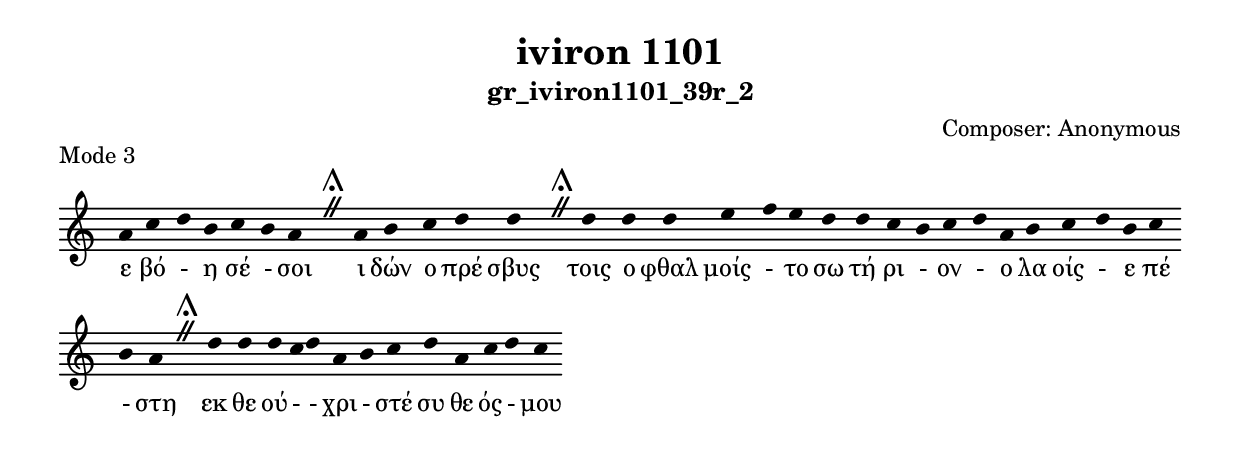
\include "gregorian.ly"

	\header {
 	  title = "iviron 1101"
	  subtitle = "gr_iviron1101_39r_2"
	  composer = "Composer: Αnonymous"
	  piece = "Mode 3"
	}

	chant = {
	  a'4 c''4 d''4 b'4 c''4 b'4 a'4 \divisioMaior
 a'4 b'4 c''4 d''4 d''4 \divisioMaior
 d''4 d''4 d''4 e''4 f''4 e''4 d''4 d''4 c''4 b'4 c''4 d''4 a'4 b'4 c''4 d''4 b'4 c''4 b'4 a'4 \divisioMaior
 d''4 d''4 d''4 c''4 d''4 a'4 b'4 c''4 d''4 a'4 c''4 d''4 c''4\finalis
	}

	verba = \lyricmode {ε βό - η σέ - σοι 
ι δών ο πρέ σβυς 
τοις ο φθαλ μοίς - το σω τή ρι - ον - ο λα οίς - ε πέ - στη 
εκ θε ού -  - χρι - στέ συ θε ός - μου 
	}


	\score {
	  \new Staff <<
	  \new Voice = "melody" \chant
	  \new Lyrics = "one" \lyricsto melody \verba
	  >>
	  \layout {
	    \context {
	      \Staff
	      \remove "Time_signature_engraver"
	      \remove "Bar_engraver"
	    }
	    \context {
	      \Voice
	      \remove "Stem_engraver"
	    }
	  }
	}